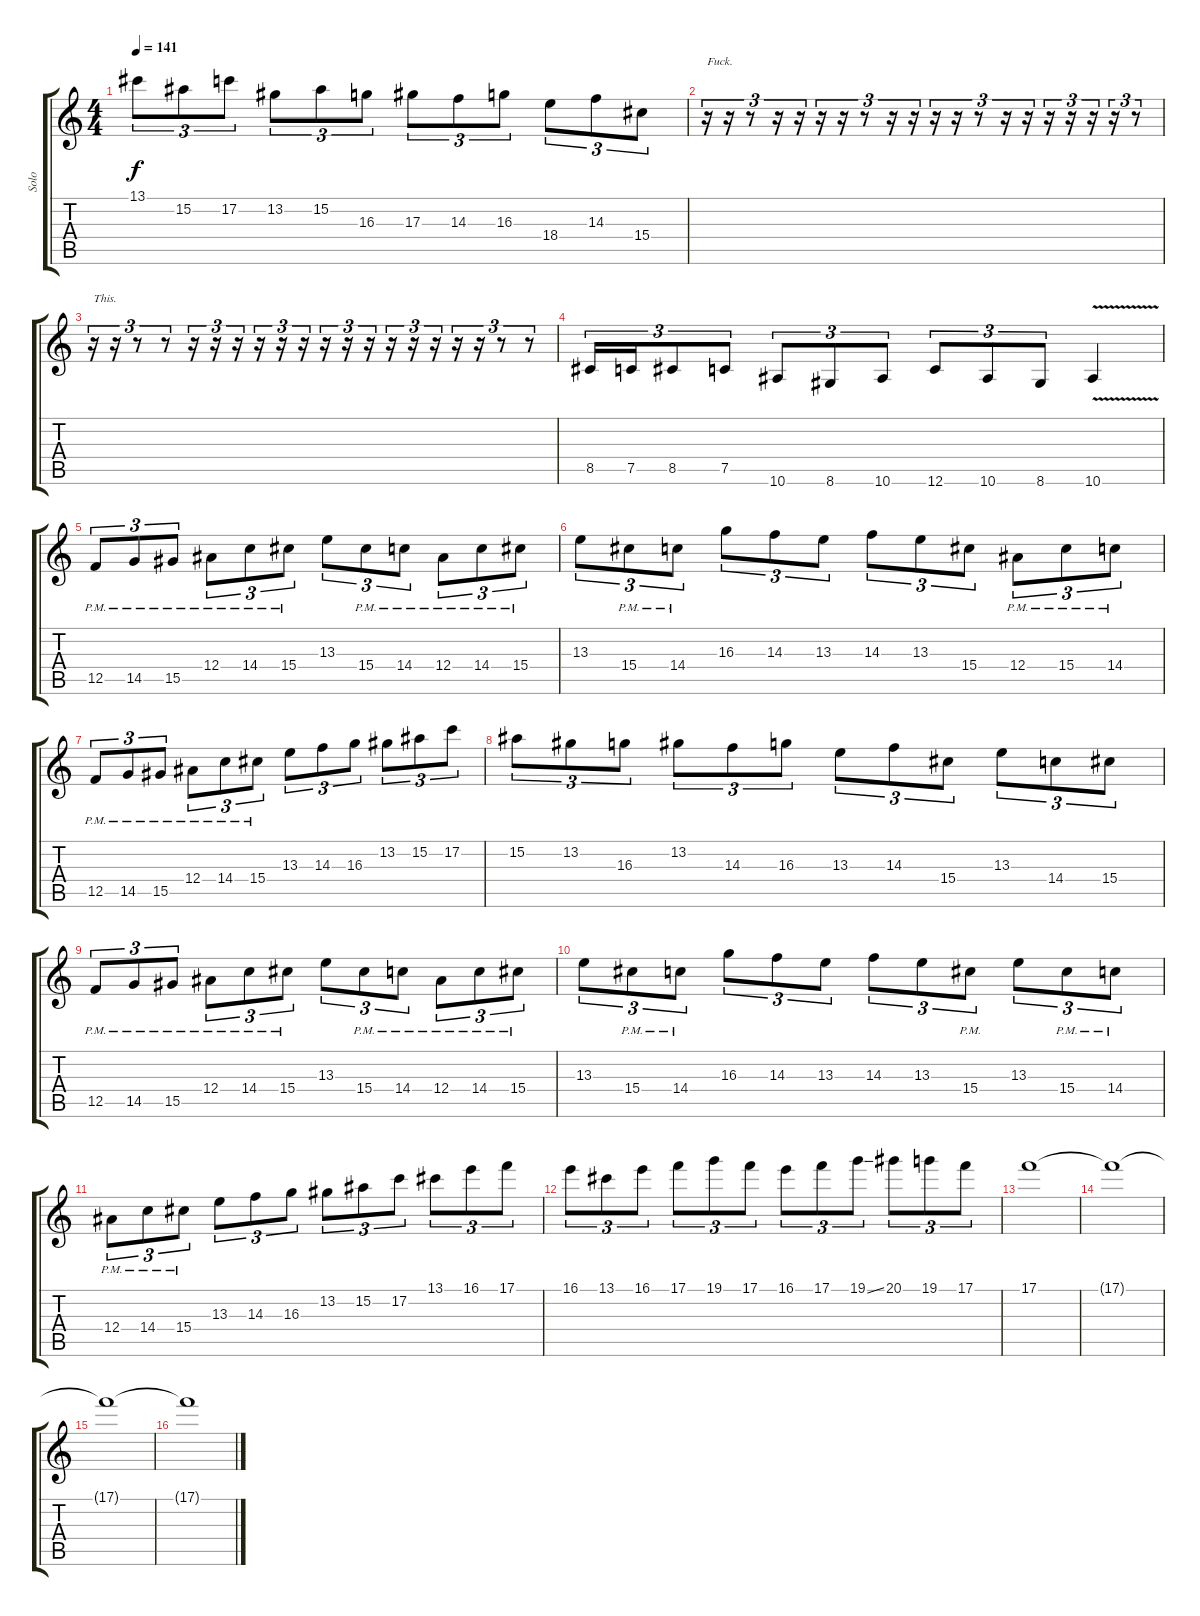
\track ("Solo" "Solo") {instrument distortionguitar}
\staff {score tabs}
\tuning (C4 G3 Eb3 Bb2 F2 C2) {hide}
\ts (4 4)
\tempo 141
\clef g2
\ks c
13.1.8{tu (3 2) dy f} 15.2.8{tu (3 2)} 17.2.8{tu (3 2)} 13.2.8{tu (3 2)} 15.2.8{tu (3 2)} 16.3.8{tu (3 2)} 17.3.8{tu (3 2)} 14.3.8{tu (3 2)} 16.3.8{tu (3 2)} 18.4.8{tu (3 2)} 14.3.8{tu (3 2)} 15.4.8{tu (3 2)} |
r.16{tu (3 2) txt "Fuck."} r.16{tu (3 2)} r.8{tu (3 2)} r.16{tu (3 2)} r.16{tu (3 2)} r.16{tu (3 2)} r.16{tu (3 2)} r.8{tu (3 2)} r.16{tu (3 2)} r.16{tu (3 2)} r.16{tu (3 2)} r.16{tu (3 2)} r.8{tu (3 2)} r.16{tu (3 2)} r.16{tu (3 2)} r.16{tu (3 2)} r.16{tu (3 2)} r.16{tu (3 2)} r.16{tu (3 2)} r.8{tu (3 2)} |
r.16{tu (3 2) txt "This."} r.16{tu (3 2)} r.8{tu (3 2)} r.8{tu (3 2)} r.16{tu (3 2)} r.16{tu (3 2)} r.16{tu (3 2)} r.16{tu (3 2)} r.16{tu (3 2)} r.16{tu (3 2)} r.16{tu (3 2)} r.16{tu (3 2)} r.16{tu (3 2)} r.16{tu (3 2)} r.16{tu (3 2)} r.16{tu (3 2)} r.16{tu (3 2)} r.16{tu (3 2)} r.8{tu (3 2)} r.8{tu (3 2)} |
8.5.16{tu (3 2)} 7.5.16{tu (3 2)} 8.5.8{tu (3 2)} 7.5.8{tu (3 2)} 10.6.8{tu (3 2)} 8.6.8{tu (3 2)} 10.6.8{tu (3 2)} 12.6.8{tu (3 2)} 10.6.8{tu (3 2)} 8.6.8{tu (3 2)} 10.6{v}.4 |
12.5{pm}.8{tu (3 2)} 14.5{pm}.8{tu (3 2)} 15.5{pm}.8{tu (3 2)} 12.4{pm}.8{tu (3 2)} 14.4{pm}.8{tu (3 2)} 15.4{pm}.8{tu (3 2)} 13.3.8{tu (3 2)} 15.4{pm}.8{tu (3 2)} 14.4{pm}.8{tu (3 2)} 12.4{pm}.8{tu (3 2)} 14.4{pm}.8{tu (3 2)} 15.4{pm}.8{tu (3 2)} |
13.3.8{tu (3 2)} 15.4{pm}.8{tu (3 2)} 14.4{pm}.8{tu (3 2)} 16.3.8{tu (3 2)} 14.3.8{tu (3 2)} 13.3.8{tu (3 2)} 14.3.8{tu (3 2)} 13.3.8{tu (3 2)} 15.4.8{tu (3 2)} 12.4{pm}.8{tu (3 2)} 15.4{pm}.8{tu (3 2)} 14.4{pm}.8{tu (3 2)} |
12.5{pm}.8{tu (3 2)} 14.5{pm}.8{tu (3 2)} 15.5{pm}.8{tu (3 2)} 12.4{pm}.8{tu (3 2)} 14.4{pm}.8{tu (3 2)} 15.4{pm}.8{tu (3 2)} 13.3.8{tu (3 2)} 14.3.8{tu (3 2)} 16.3.8{tu (3 2)} 13.2.8{tu (3 2)} 15.2.8{tu (3 2)} 17.2.8{tu (3 2)} |
15.2.8{tu (3 2)} 13.2.8{tu (3 2)} 16.3.8{tu (3 2)} 13.2.8{tu (3 2)} 14.3.8{tu (3 2)} 16.3.8{tu (3 2)} 13.3.8{tu (3 2)} 14.3.8{tu (3 2)} 15.4.8{tu (3 2)} 13.3.8{tu (3 2)} 14.4.8{tu (3 2)} 15.4.8{tu (3 2)} |
12.5{pm}.8{tu (3 2)} 14.5{pm}.8{tu (3 2)} 15.5{pm}.8{tu (3 2)} 12.4{pm}.8{tu (3 2)} 14.4{pm}.8{tu (3 2)} 15.4{pm}.8{tu (3 2)} 13.3.8{tu (3 2)} 15.4{pm}.8{tu (3 2)} 14.4{pm}.8{tu (3 2)} 12.4{pm}.8{tu (3 2)} 14.4{pm}.8{tu (3 2)} 15.4{pm}.8{tu (3 2)} |
13.3.8{tu (3 2)} 15.4{pm}.8{tu (3 2)} 14.4{pm}.8{tu (3 2)} 16.3.8{tu (3 2)} 14.3.8{tu (3 2)} 13.3.8{tu (3 2)} 14.3.8{tu (3 2)} 13.3.8{tu (3 2)} 15.4{pm}.8{tu (3 2)} 13.3.8{tu (3 2)} 15.4{pm}.8{tu (3 2)} 14.4{pm}.8{tu (3 2)} |
12.4{pm}.8{tu (3 2)} 14.4{pm}.8{tu (3 2)} 15.4{pm}.8{tu (3 2)} 13.3.8{tu (3 2)} 14.3.8{tu (3 2)} 16.3.8{tu (3 2)} 13.2.8{tu (3 2)} 15.2.8{tu (3 2)} 17.2.8{tu (3 2)} 13.1.8{tu (3 2)} 16.1.8{tu (3 2)} 17.1.8{tu (3 2)} |
16.1.8{tu (3 2)} 13.1.8{tu (3 2)} 16.1.8{tu (3 2)} 17.1.8{tu (3 2)} 19.1.8{tu (3 2)} 17.1.8{tu (3 2)} 16.1.8{tu (3 2)} 17.1.8{tu (3 2)} 19.1{ss}.8{tu (3 2)} 20.1.8{tu (3 2)} 19.1.8{tu (3 2)} 17.1.8{tu (3 2)} |
17.1.1{volume 0} |
17.1{t}.1 |
17.1{t}.1 |
17.1{t}.1
